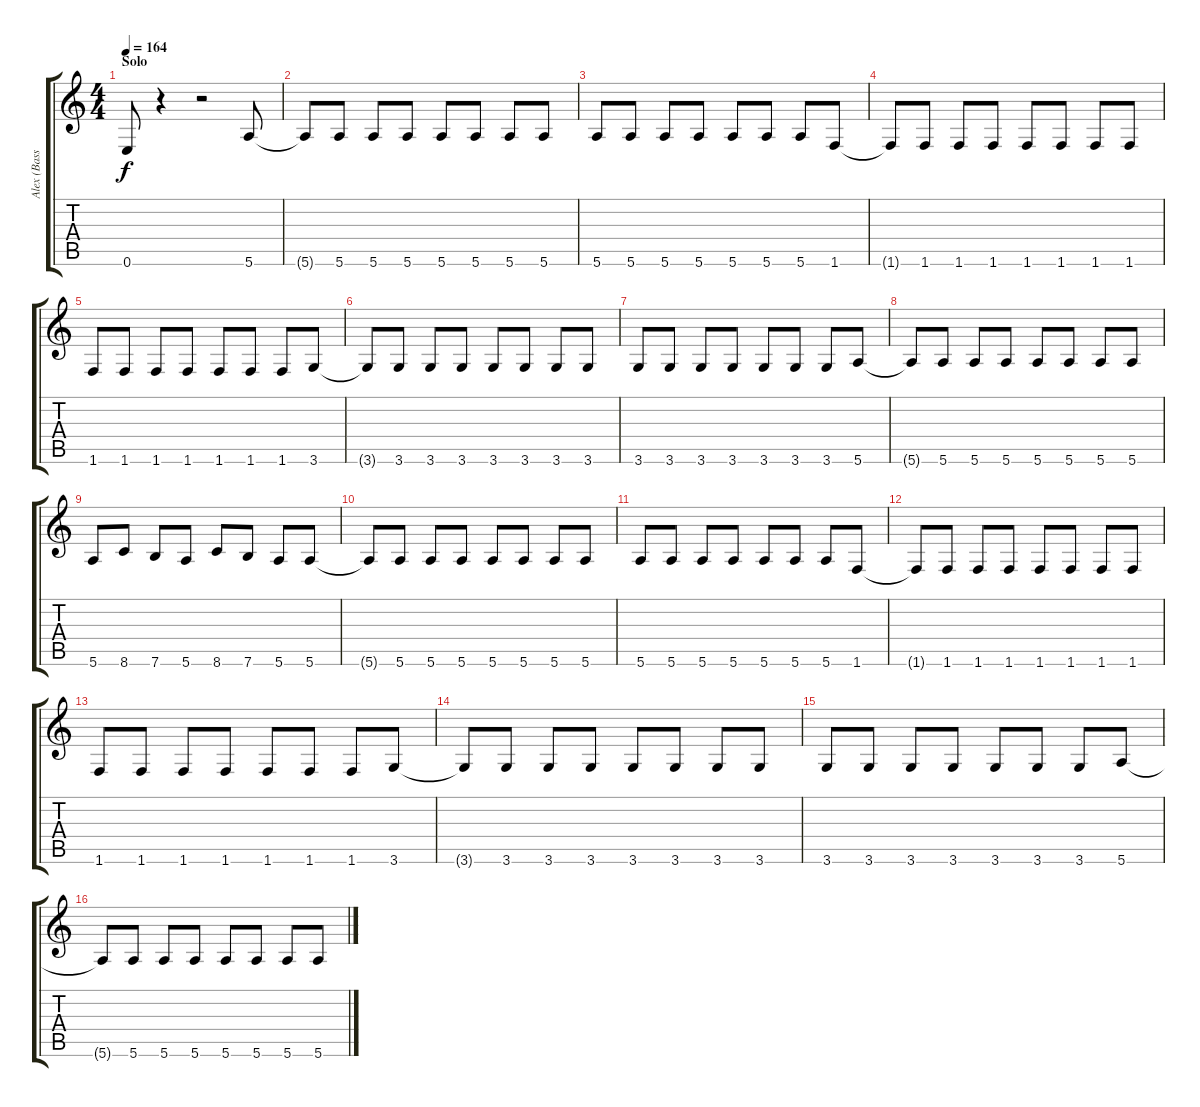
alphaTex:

\track ("Alex (Bass)" "Alex (Bass") {instrument electricbasspick}
\staff {score tabs}
\tuning (E4 B3 G3 D3 A2 E2) {hide}
\ts (4 4)
\section ("" "Solo")
\tempo 164
\clef g2
\ks c
0.6.8{dy f} r.4 r.2 5.6.8 |
5.6{t}.8 5.6.8 5.6.8 5.6.8 5.6.8 5.6.8 5.6.8 5.6.8 |
5.6.8 5.6.8 5.6.8 5.6.8 5.6.8 5.6.8 5.6.8 1.6.8 |
1.6{t}.8 1.6.8 1.6.8 1.6.8 1.6.8 1.6.8 1.6.8 1.6.8 |
1.6.8 1.6.8 1.6.8 1.6.8 1.6.8 1.6.8 1.6.8 3.6.8 |
3.6{t}.8 3.6.8 3.6.8 3.6.8 3.6.8 3.6.8 3.6.8 3.6.8 |
3.6.8 3.6.8 3.6.8 3.6.8 3.6.8 3.6.8 3.6.8 5.6.8 |
5.6{t}.8 5.6.8 5.6.8 5.6.8 5.6.8 5.6.8 5.6.8 5.6.8 |
5.6.8 8.6.8 7.6.8 5.6.8 8.6.8 7.6.8 5.6.8 5.6.8 |
5.6{t}.8 5.6.8 5.6.8 5.6.8 5.6.8 5.6.8 5.6.8 5.6.8 |
5.6.8 5.6.8 5.6.8 5.6.8 5.6.8 5.6.8 5.6.8 1.6.8 |
1.6{t}.8 1.6.8 1.6.8 1.6.8 1.6.8 1.6.8 1.6.8 1.6.8 |
1.6.8 1.6.8 1.6.8 1.6.8 1.6.8 1.6.8 1.6.8 3.6.8 |
3.6{t}.8 3.6.8 3.6.8 3.6.8 3.6.8 3.6.8 3.6.8 3.6.8 |
3.6.8 3.6.8 3.6.8 3.6.8 3.6.8 3.6.8 3.6.8 5.6.8 |
5.6{t}.8 5.6.8 5.6.8 5.6.8 5.6.8 5.6.8 5.6.8 5.6.8
